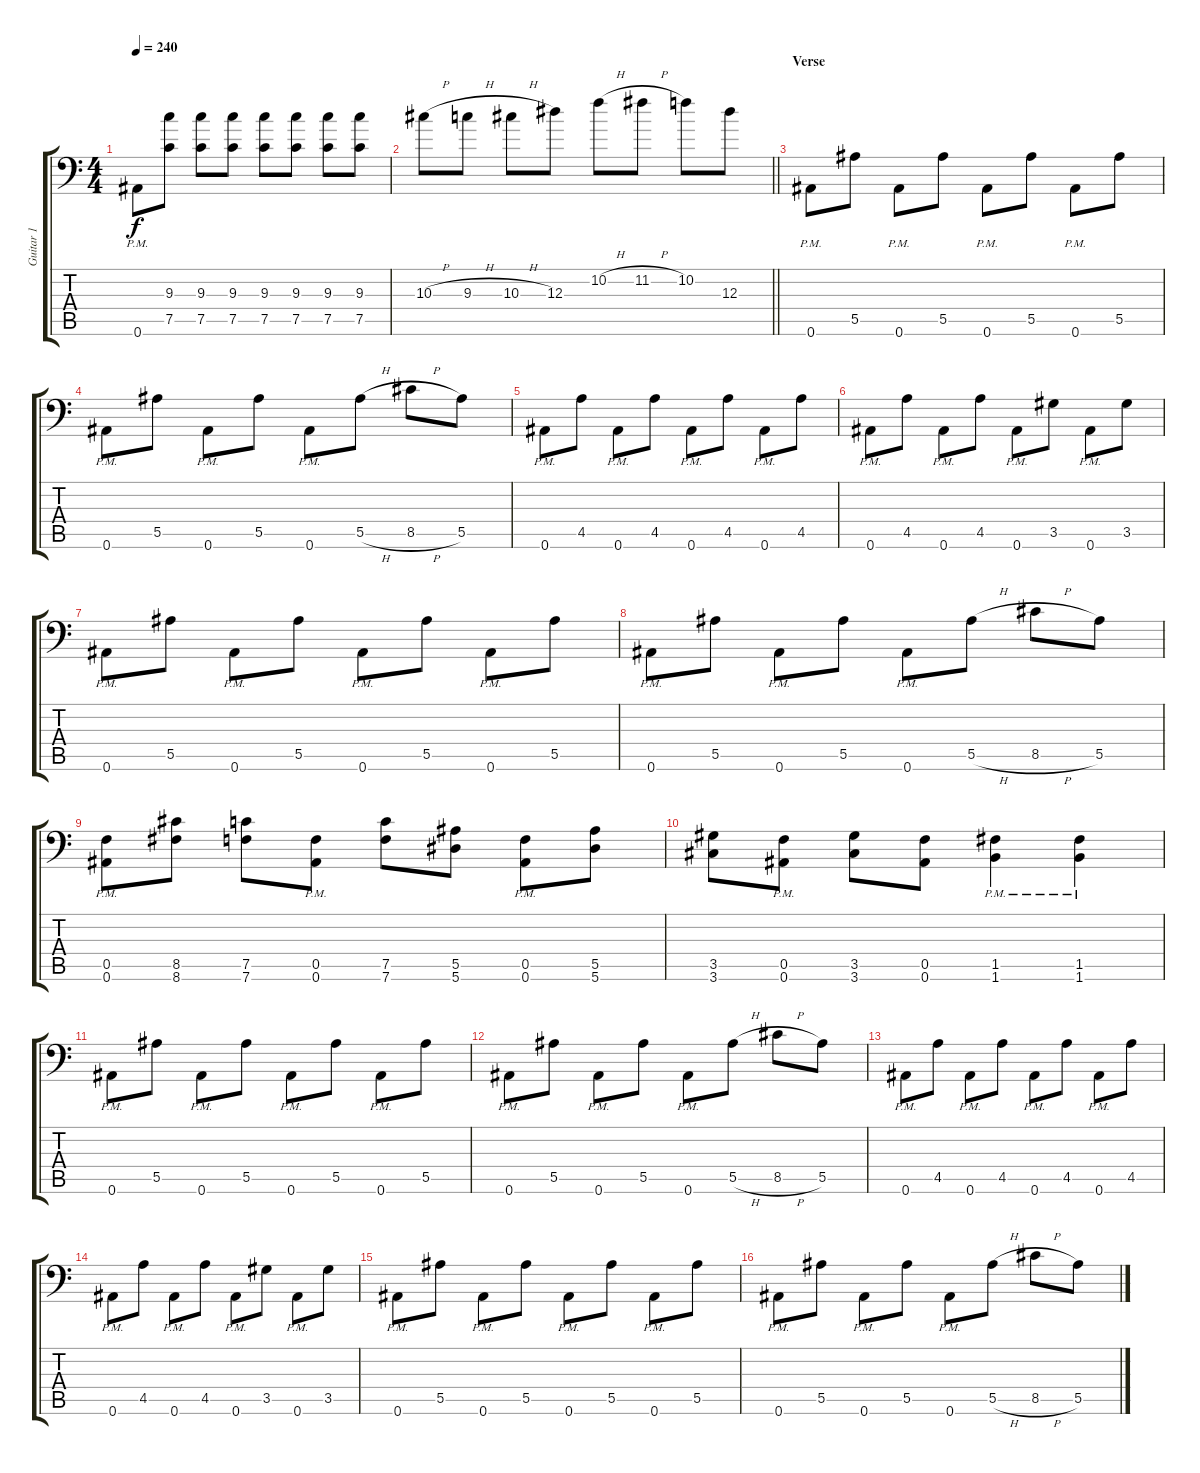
\track ("Guitar 1" "Guitar 1") {instrument distortionguitar}
\staff {score tabs}
\tuning (C4 G3 Eb3 Bb2 F2 Bb1) {hide}
\ts (4 4)
\tempo 240
\clef f4
\ks c
0.6{pm}.8{dy f} (9.3 7.5).8 (9.3 7.5).8 (9.3 7.5).8 (9.3 7.5).8 (9.3 7.5).8 (9.3 7.5).8 (9.3 7.5).8 |
\barLineRight lightlight
10.3{h}.8 9.3{h}.8 10.3{h}.8 12.3.8 10.2{h}.8 11.2{h}.8 10.2.8 12.3.8 |
\section ("" "Verse")
0.6{pm}.8 5.5.8 0.6{pm}.8 5.5.8 0.6{pm}.8 5.5.8 0.6{pm}.8 5.5.8 |
0.6{pm}.8 5.5.8 0.6{pm}.8 5.5.8 0.6{pm}.8 5.5{h}.8 8.5{h}.8 5.5.8 |
0.6{pm}.8 4.5.8 0.6{pm}.8 4.5.8 0.6{pm}.8 4.5.8 0.6{pm}.8 4.5.8 |
0.6{pm}.8 4.5.8 0.6{pm}.8 4.5.8 0.6{pm}.8 3.5.8 0.6{pm}.8 3.5.8 |
0.6{pm}.8 5.5.8 0.6{pm}.8 5.5.8 0.6{pm}.8 5.5.8 0.6{pm}.8 5.5.8 |
0.6{pm}.8 5.5.8 0.6{pm}.8 5.5.8 0.6{pm}.8 5.5{h}.8 8.5{h}.8 5.5.8 |
(0.5{pm} 0.6{pm}).8 (8.5 8.6).8 (7.5 7.6).8 (0.5{pm} 0.6{pm}).8 (7.5 7.6).8 (5.5 5.6).8 (0.5{pm} 0.6{pm}).8 (5.5 5.6).8 |
(3.5 3.6).8 (0.5{pm} 0.6{pm}).8 (3.5 3.6).8 (0.5 0.6).8 (1.5{pm} 1.6{pm}).4 (1.5{pm} 1.6{pm}).4 |
0.6{pm}.8 5.5.8 0.6{pm}.8 5.5.8 0.6{pm}.8 5.5.8 0.6{pm}.8 5.5.8 |
0.6{pm}.8 5.5.8 0.6{pm}.8 5.5.8 0.6{pm}.8 5.5{h}.8 8.5{h}.8 5.5.8 |
0.6{pm}.8 4.5.8 0.6{pm}.8 4.5.8 0.6{pm}.8 4.5.8 0.6{pm}.8 4.5.8 |
0.6{pm}.8 4.5.8 0.6{pm}.8 4.5.8 0.6{pm}.8 3.5.8 0.6{pm}.8 3.5.8 |
0.6{pm}.8 5.5.8 0.6{pm}.8 5.5.8 0.6{pm}.8 5.5.8 0.6{pm}.8 5.5.8 |
0.6{pm}.8 5.5.8 0.6{pm}.8 5.5.8 0.6{pm}.8 5.5{h}.8 8.5{h}.8 5.5.8
